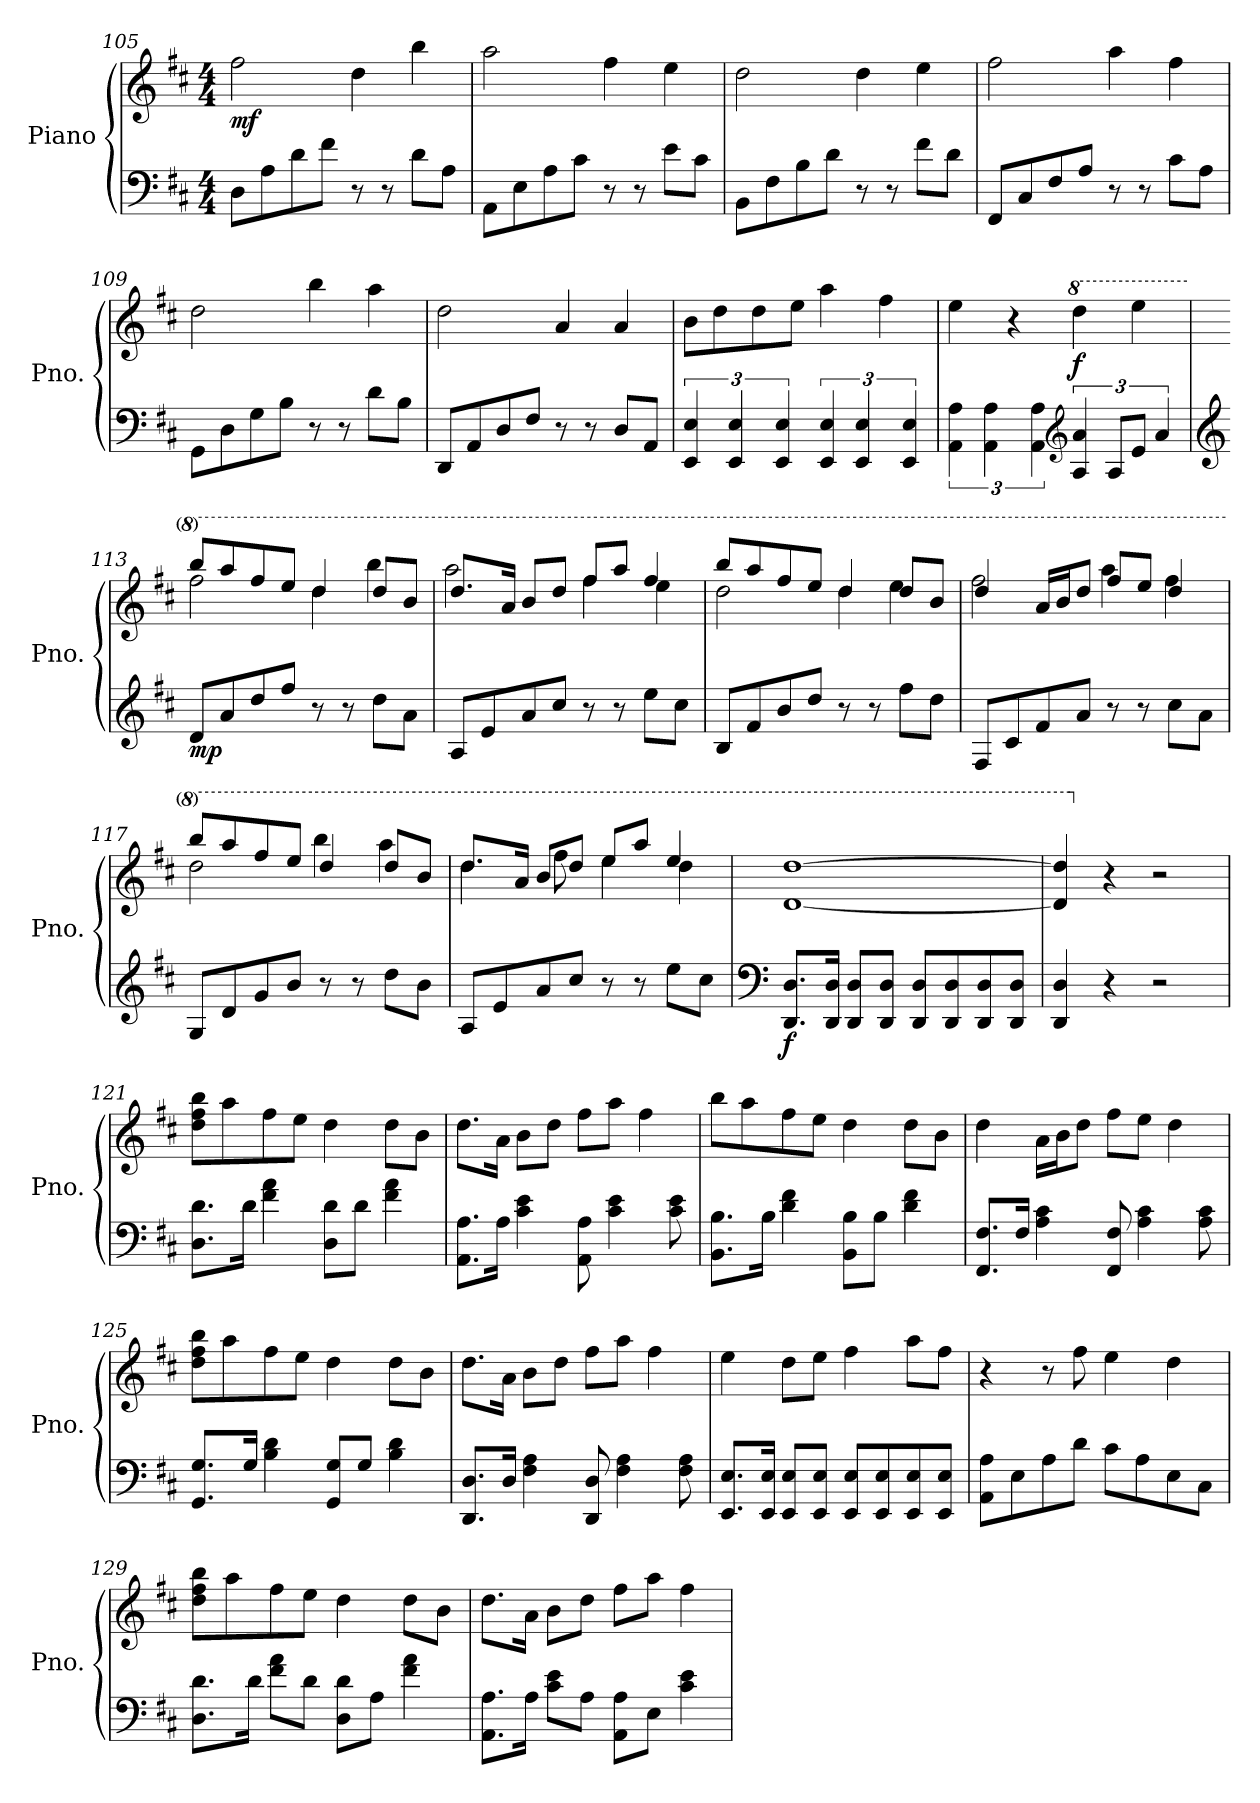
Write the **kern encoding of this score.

**kern	**kern	**dynam
*part1	*part1	*part1
*staff2	*staff1	*staff1/2
*I"Piano	*	*
*I'Pno.	*	*
*clefF4	*clefG2	*
*k[f#c#]	*k[f#c#]	*
*M4/4	*M4/4	*
=105	=105	=105
!	!	!LO:DY:b
8D\L	2ff#\	mf
8A\	.	.
8d\	.	.
8f#\J	.	.
8r	4dd\	.
8r	.	.
8d\L	4bb\	.
8A\J	.	.
=106	=106	=106
8AA\L	2aa\	.
8E\	.	.
8A\	.	.
8c#\J	.	.
8r	4ff#\	.
8r	.	.
8e\L	4ee\	.
8c#\J	.	.
!!LO:PB:g=z
=107	=107	=107
8BB\L	2dd\	.
8F#\	.	.
8B\	.	.
8d\J	.	.
8r	4dd\	.
8r	.	.
8f#\L	4ee\	.
8d\J	.	.
=108	=108	=108
8FF#/L	2ff#\	.
8C#/	.	.
8F#/	.	.
8A/J	.	.
8r	4aa\	.
8r	.	.
8c#\L	4ff#\	.
8A\J	.	.
=109	=109	=109
8GG\L	2dd\	.
8D\	.	.
8G\	.	.
8B\J	.	.
8r	4bb\	.
8r	.	.
8d\L	4aa\	.
8B\J	.	.
=110	=110	=110
8DD/L	2dd\	.
8AA/	.	.
8D/	.	.
8F#/J	.	.
8r	4a/	.
8r	.	.
8D/L	4a/	.
8AA/J	.	.
=111	=111	=111
6EE/ 6E/	8b\L	.
.	8dd\	.
6EE/ 6E/	.	.
.	8dd\	.
6EE/ 6E/	.	.
.	8ee\J	.
6EE/ 6E/	4aa\	.
6EE/ 6E/	.	.
.	4ff#\	.
6EE/ 6E/	.	.
!!LO:LB:g=z
=112	=112	=112
6AA\ 6A\	4ee\	.
6AA\ 6A\	.	.
.	4r	.
6AA\ 6A\	.	.
*clefG2	*	*
*	*8va	*
!	!	!LO:DY:b
6A/ 6a/	4ddd\	f
12A/L	.	.
12e/J	4eee\	.
6a/	.	.
=113	=113	=113
*clefG2	*	*
*	*^	*
!	!	!	!LO:DY:b=2
8d/L	8bbb/L	2fff#\	mp
8a/	8aaa/	.	.
8dd/	8fff#/	.	.
8ff#/J	8eee/J	.	.
8r	4ddd/	4ddd\	.
8r	.	.	.
8dd\L	8ddd/L	4bbb\	.
8a\J	8bb/J	.	.
=114	=114	=114	=114
8A/L	8.ddd/L	2aaa\	.
8e/	.	.	.
.	16aa/Jk	.	.
8a/	8bb/L	.	.
8cc#/J	8ddd/J	.	.
8r	8fff#/L	4fff#\	.
8r	8aaa/J	.	.
8ee\L	4fff#/	4eee\	.
8cc#\J	.	.	.
=115	=115	=115	=115
8B/L	8bbb/L	2ddd\	.
8f#/	8aaa/	.	.
8b/	8fff#/	.	.
8dd/J	8eee/J	.	.
8r	4ddd/	4ddd\	.
8r	.	.	.
8ff#\L	8ddd/L	4eee\	.
8dd\J	8bb/J	.	.
=116	=116	=116	=116
8F#/L	4ddd/	2fff#\	.
8c#/	.	.	.
8f#/	16aa/LL	.	.
.	16bb/J	.	.
8a/J	8ddd/J	.	.
8r	8fff#/L	4aaa\	.
8r	8eee/J	.	.
8cc#\L	4ddd/	4fff#\	.
8a\J	.	.	.
!!LO:LB:g=z	!!
=117	=117	=117	=117
8G/L	8bbb/L	2ddd\	.
8d/	8aaa/	.	.
8g/	8fff#/	.	.
8b/J	8eee/J	.	.
8r	4ddd/	4bbb\	.
8r	.	.	.
8dd\L	8ddd/L	4aaa\	.
8b\J	8bb/J	.	.
=118	=118	=118	=118
8A/L	8.ddd/L	4.ddd\	.
8e/	.	.	.
.	16aa/Jk	.	.
8a/	8bb/L	.	.
8cc#/J	8ddd/J	8fff#\	.
8r	8eee/L	4eee\	.
8r	8aaa/J	.	.
8ee\L	4eee/	4ddd\	.
8cc#\J	.	.	.
*	*v	*v	*
=119	=119	=119
*clefF4	*	*
!	!	!LO:DY:b=2
8.DD/ 8.D/L	[1dd [1ddd	f
16DD/ 16D/Jk	.	.
8DD/ 8D/L	.	.
8DD/ 8D/J	.	.
8DD/ 8D/L	.	.
8DD/ 8D/	.	.
8DD/ 8D/	.	.
8DD/ 8D/J	.	.
=120	=120	=120
4DD/ 4D/	4dd/] 4ddd/]	.
*	*X8va	*
4r	4r	.
2r	2r	.
=121	=121	=121
!	!	!LO:DY:b=2
!	!	!LO:DY:n=1:b
8.D\ 8.d\L	8dd\ 8ff#\ 8bb\L	mf f
.	8aa\	.
16d\Jk	.	.
4f#\ 4a\	8ff#\	.
.	8ee\J	.
8D\ 8d\L	4dd\	.
8d\J	.	.
4f#\ 4a\	8dd\L	.
.	8b\J	.
!!LO:LB:g=z
=122	=122	=122
8.AA\ 8.A\L	8.dd\L	.
16A\Jk	16a\Jk	.
4c#\ 4e\	8b\L	.
.	8dd\J	.
8AA\ 8A\	8ff#\L	.
4c#\ 4e\	8aa\J	.
.	4ff#\	.
8c#\ 8e\	.	.
=123	=123	=123
8.BB\ 8.B\L	8bb\L	.
.	8aa\	.
16B\Jk	.	.
4d\ 4f#\	8ff#\	.
.	8ee\J	.
8BB\ 8B\L	4dd\	.
8B\J	.	.
4d\ 4f#\	8dd\L	.
.	8b\J	.
=124	=124	=124
8.FF#/ 8.F#/L	4dd\	.
16F#/Jk	.	.
4A\ 4c#\	16a\LL	.
.	16b\J	.
.	8dd\J	.
8FF#/ 8F#/	8ff#\L	.
4A\ 4c#\	8ee\J	.
.	4dd\	.
8A\ 8c#\	.	.
=125	=125	=125
8.GG/ 8.G/L	8dd\ 8ff#\ 8bb\L	.
.	8aa\	.
16G/Jk	.	.
4B\ 4d\	8ff#\	.
.	8ee\J	.
8GG/ 8G/L	4dd\	.
8G/J	.	.
4B\ 4d\	8dd\L	.
.	8b\J	.
=126	=126	=126
8.DD/ 8.D/L	8.dd\L	.
16D/Jk	16a\Jk	.
4F#\ 4A\	8b\L	.
.	8dd\J	.
8DD/ 8D/	8ff#\L	.
4F#\ 4A\	8aa\J	.
.	4ff#\	.
8F#\ 8A\	.	.
!!LO:LB:g=z
=127	=127	=127
8.EE/ 8.E/L	4ee\	.
16EE/ 16E/Jk	.	.
8EE/ 8E/L	8dd\L	.
8EE/ 8E/J	8ee\J	.
8EE/ 8E/L	4ff#\	.
8EE/ 8E/	.	.
8EE/ 8E/	8aa\L	.
8EE/ 8E/J	8ff#\J	.
=128	=128	=128
8AA\ 8A\L	4r	.
8E\	.	.
8A\	8r	.
8d\J	8ff#\	.
8c#\L	4ee\	.
8A\	.	.
8E\	4dd\	.
8C#\J	.	.
=129	=129	=129
8.D\ 8.d\L	8dd\ 8ff#\ 8bb\L	.
.	8aa\	.
16d\Jk	.	.
8f#\ 8a\L	8ff#\	.
8d\J	8ee\J	.
8D\ 8d\L	4dd\	.
8A\J	.	.
4f#\ 4a\	8dd\L	.
.	8b\J	.
=130	=130	=130
8.AA\ 8.A\L	8.dd\L	.
16A\Jk	16a\Jk	.
8c#\ 8e\L	8b\L	.
8A\J	8dd\J	.
8AA\ 8A\L	8ff#\L	.
8E\J	8aa\J	.
4c#\ 4e\	4ff#\	.
=	=	=
*-	*-	*-
